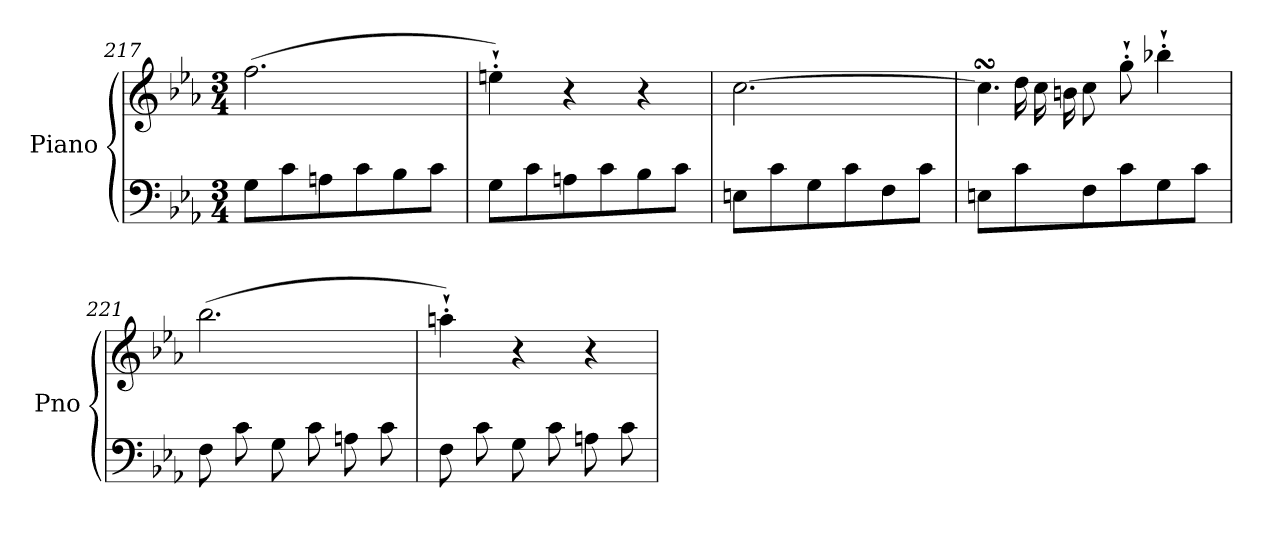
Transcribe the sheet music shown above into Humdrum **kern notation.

**kern	**kern
*part1	*part1
*staff2	*staff1
*I"Piano	*
*I'Pno	*
*clefF4	*clefG2
*k[b-e-a-]	*k[b-e-a-]
*M3/4	*M3/4
=217	=217
8G\L	(2.ff\
8c\	.
8An\	.
8c\	.
8B-\	.
8c\J	.
!!LO:LB:g=z
=218	=218
8G\L	4een'`\)
8c\	.
8An\	4r
8c\	.
8B-\	4r
8c\J	.
=219	=219
8En\L	[2.cc\
8c\	.
8G\	.
8c\	.
8F\	.
8c\J	.
=220	=220
*	*^
8En\L	4.ccsSSS\]	8ryy
*	*	*Xtuplet
8c\	.	24dd
.	.	24cc
.	.	24bn
8F\	.	8cc
8c\	8gg'`\	4.ryy
8G\	4bb-X'`\	.
8c\J	.	.
*	*v	*v
=221	=221
8F\	(2.bb-\
8c\	.
8G\	.
8c\	.
8An\	.
8c\	.
=222	=222
8F\	4aan'`\)
8c\	.
8G\	4r
8c\	.
8An\	4r
8c\	.
=	=
*-	*-
